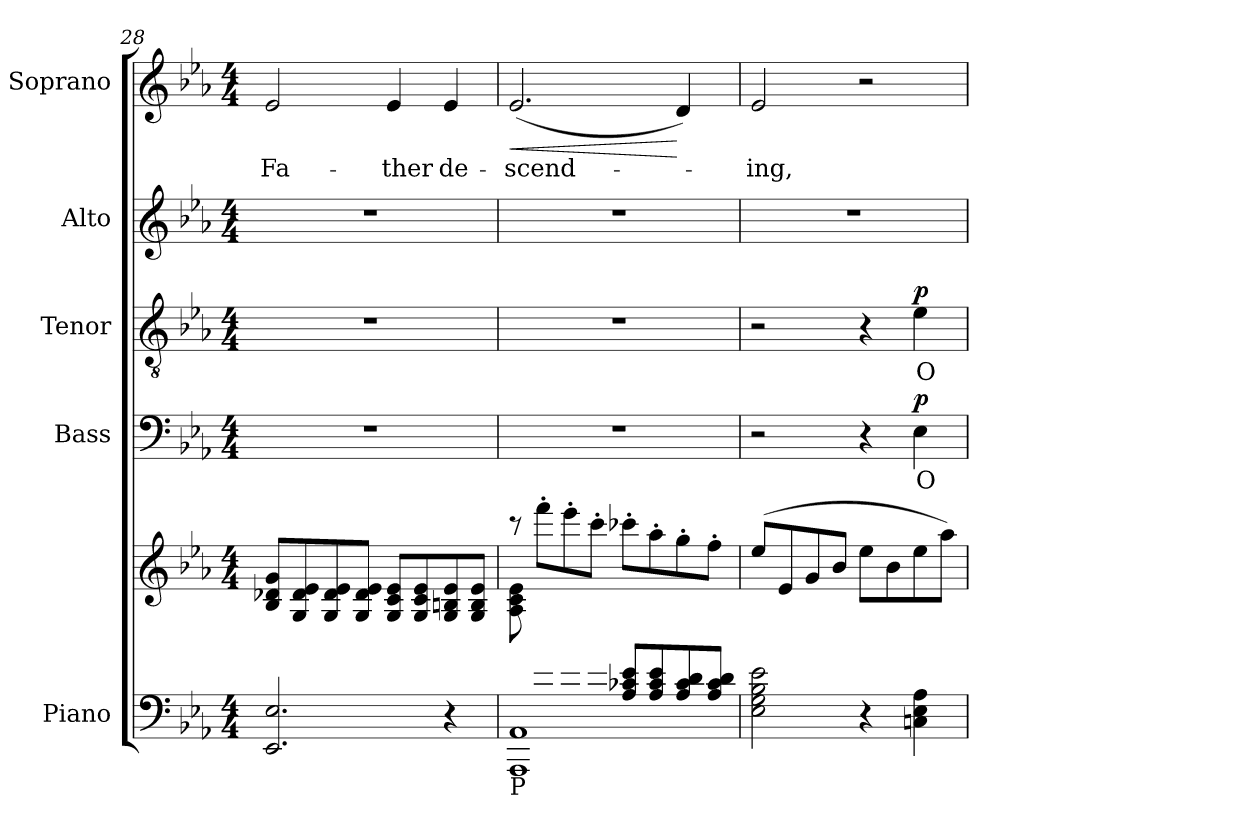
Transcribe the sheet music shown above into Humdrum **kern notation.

**kern	**kern	**kern	**text	**dynam	**kern	**text	**dynam	**kern	**kern	**text	**dynam
*part5	*part5	*part4	*part4	*part4	*part3	*part3	*part3	*part2	*part1	*part1	*part1
*staff6	*staff5	*staff4	*staff4	*staff4	*staff3	*staff3	*staff3	*staff2	*staff1	*staff1	*staff1
*I"Piano	*	*I"Bass	*	*	*I"Tenor	*	*	*I"Alto	*I"Soprano	*	*
*I'Pno.	*	*I'B.	*	*	*I'T.	*	*	*I'A.	*I'S.	*	*
*clefF4	*clefG2	*clefF4	*	*	*clefGv2	*	*	*clefG2	*clefG2	*	*
*	*	*	*	*	*ITrd7c12	*	*	*	*	*	*
*k[b-e-a-]	*k[b-e-a-]	*k[b-e-a-]	*	*	*k[b-e-a-]	*	*	*k[b-e-a-]	*k[b-e-a-]	*	*
*E-:	*E-:	*E-:	*	*	*E-:	*	*	*E-:	*E-:	*	*
*M4/4	*M4/4	*M4/4	*	*	*M4/4	*	*	*M4/4	*M4/4	*	*
=28	=28	=28	=28	=28	=28	=28	=28	=28	=28	=28	=28
!	!	!	!	!	!	!	!	!	!	!LO:LY:b:color=#000000	!
2.EE-i/ 2.E-i	8B-i/ 8d-Xi 8giL	1r	.	.	1r	.	.	1r	2e-i/	Fa-	.
.	8Gi/ 8d-i 8e-i	.	.	.	.	.	.	.	.	.	.
.	8Gi/ 8d-i 8e-i	.	.	.	.	.	.	.	.	.	.
.	8Gi/ 8d-i 8e-iJ	.	.	.	.	.	.	.	.	.	.
!	!	!	!	!	!	!	!	!	!	!LO:LY:b:color=#000000	!
.	8Gi/ 8ci 8e-iL	.	.	.	.	.	.	.	4e-i/	-ther	.
.	8Gi/ 8ci 8e-i	.	.	.	.	.	.	.	.	.	.
!	!	!	!	!	!	!	!	!	!	!LO:LY:b:color=#000000	!
4r	8Gi/ 8Bni 8e-i	.	.	.	.	.	.	.	4e-i/	de-	.
.	8Gi/ 8Bi 8e-iJ	.	.	.	.	.	.	.	.	.	.
=29	=29	=29	=29	=29	=29	=29	=29	=29	=29	=29	=29
*^	*^	*	*	*	*	*	*	*	*	*	*
!LO:TX:b:t=P	!	!	!	!	!	!	!	!	!	!	!	!	!
!	!	!	!	!	!	!	!	!	!	!	!	!LO:LY:b:color=#000000	!LO:HP:b
!	!	!	!	!	!	!	!	!	!	!	!	!	!LO:HP:n=1:b
8ryy	1AAA-i 1AA-i	8r	8A-i\ 8ci 8e-iL	1r	.	.	1r	.	.	1r	(2.e-i/	-scend-	< >
8A-i/ 8ci 8e-i	.	8fff'i\L	2..ryy	.	.	.	.	.	.	.	.	.	.
8A-i/ 8ci 8e-i	.	8eee-'i\	.	.	.	.	.	.	.	.	.	.	.
8A-i/ 8ci 8e-iJ	.	8ccc'i\J	.	.	.	.	.	.	.	.	.	.	.
8A-i/ 8c-Xi 8e-iL	.	8ccc-X'i\L	.	.	.	.	.	.	.	.	.	.	.
8A-i/ 8c-i 8e-i	.	8aa-'i\	.	.	.	.	.	.	.	.	.	.	.
8A-i/ 8c-i 8di	.	8gg'i\	.	.	.	.	.	.	.	.	4di/)	.	[
8A-i/ 8c-i 8diJ	.	8ff'i\J	.	.	.	.	.	.	.	.	.	.	.
*v	*v	*	*	*	*	*	*	*	*	*	*	*	*
*	*v	*v	*	*	*	*	*	*	*	*	*	*
.	.	.	.	.	.	.	.	.	.	.	]
!!LO:PB:g=z
=30	=30	=30	=30	=30	=30	=30	=30	=30	=30	=30	=30
!	!	!	!	!	!	!	!	!	!	!LO:LY:b:color=#000000	!
2E-i\ 2Gi 2B-i 2e-i	(8ee-i/L	2r	.	.	2r	.	.	1r	2e-i/	-ing,	.
.	8e-i/	.	.	.	.	.	.	.	.	.	.
.	8gi/	.	.	.	.	.	.	.	.	.	.
.	8b-i/J	.	.	.	.	.	.	.	.	.	.
4r	8ee-i\L	4r	.	.	4r	.	.	.	2r	.	.
.	8b-i\	.	.	.	.	.	.	.	.	.	.
!	!	!	!LO:LY:b:color=#000000	!	!	!	!	!	!	!	!
!	!	!	!	!	!	!LO:LY:b:color=#000000	!	!	!	!	!
4Cni\ 4E-i 4A-i	8ee-i\	4E-i\	O	p	4E-i\	O	p	.	.	.	.
.	8aa-i\J)	.	.	.	.	.	.	.	.	.	.
=	=	=	=	=	=	=	=	=	=	=	=
*-	*-	*-	*-	*-	*-	*-	*-	*-	*-	*-	*-
